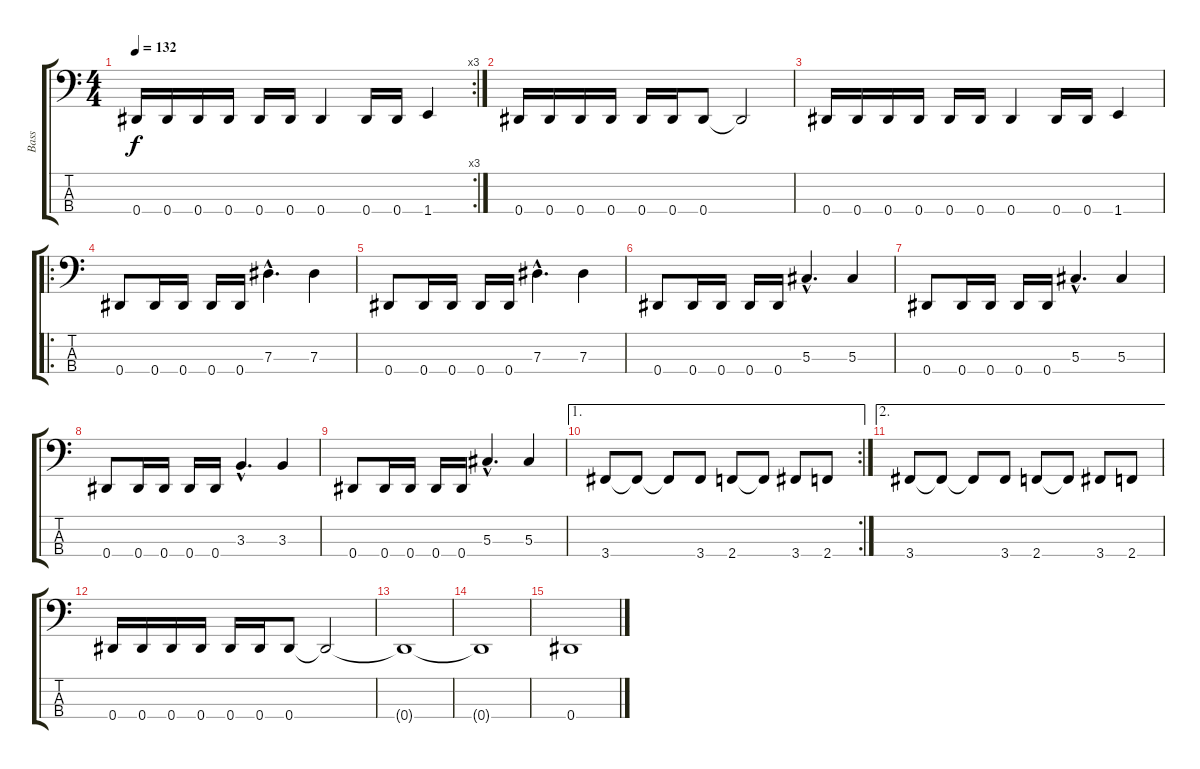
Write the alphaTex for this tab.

\track ("Bass" "Bass") {instrument electricbassfinger}
\staff {score tabs}
\tuning (Gb2 Db2 Ab1 Eb1) {hide}
\rc 3
\ts (4 4)
\tempo 132
\clef f4
\ks c
0.4.16{dy f} 0.4.16 0.4.16 0.4.16 0.4.16 0.4.16 0.4.4 0.4.16 0.4.16 1.4.4 |
0.4.16 0.4.16 0.4.16 0.4.16 0.4.16 0.4.16 0.4.8 0.4{t}.2 |
0.4.16 0.4.16 0.4.16 0.4.16 0.4.16 0.4.16 0.4.4 0.4.16 0.4.16 1.4.4 |
\ro
0.4.8 0.4.16 0.4.16 0.4.16 0.4.16 7.3{hac}.4{d} 7.3.4 |
0.4.8 0.4.16 0.4.16 0.4.16 0.4.16 7.3{hac}.4{d} 7.3.4 |
0.4.8 0.4.16 0.4.16 0.4.16 0.4.16 5.3{hac}.4{d} 5.3.4 |
0.4.8 0.4.16 0.4.16 0.4.16 0.4.16 5.3{hac}.4{d} 5.3.4 |
0.4.8 0.4.16 0.4.16 0.4.16 0.4.16 3.3{hac}.4{d} 3.3.4 |
0.4.8 0.4.16 0.4.16 0.4.16 0.4.16 5.3{hac}.4{d} 5.3.4 |
\ae 1
\rc 2
3.4.8 3.4{t}.8 3.4{t}.8 3.4.8 2.4.8 2.4{t}.8 3.4.8 2.4.8 |
\ae 2
3.4.8 3.4{t}.8 3.4{t}.8 3.4.8 2.4.8 2.4{t}.8 3.4.8 2.4.8 |
0.4.16 0.4.16 0.4.16 0.4.16 0.4.16 0.4.16 0.4.8 0.4{t}.2 |
0.4{t}.1 |
0.4{t}.1 |
0.4.1
